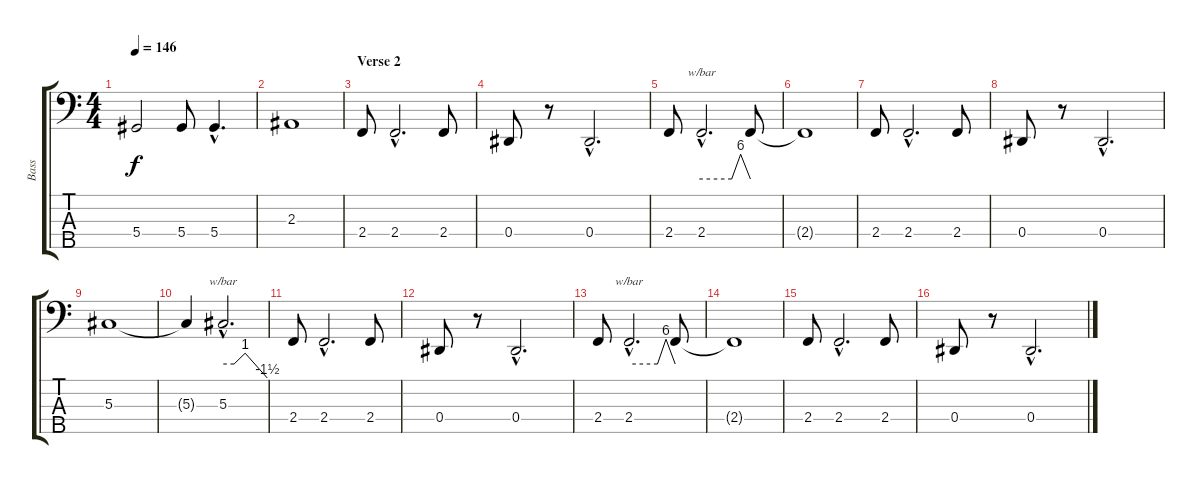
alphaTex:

\track ("Bass" "Bass") {instrument electricbasspick}
\staff {score tabs}
\tuning (Gb2 Db2 Ab1 Eb1 Bb0) {hide}
\ts (4 4)
\tempo 146
\clef f4
\ks c
5.4.2{dy f} 5.4.8 5.4{hac}.4{d} |
2.3.1 |
\section ("" "Verse 2")
2.4.8 2.4{hac}.2{d} 2.4.8 |
0.4.8 r.8 0.4{hac}.2{d} |
2.4.8 2.4{hac}.2{d tbe (custom default 0 0 37 0 48 24 60 0)} 2.4{t}.8 |
2.4{t}.1 |
2.4.8 2.4{hac}.2{d} 2.4.8 |
0.4.8 r.8 0.4{hac}.2{d} |
5.3.1 |
5.3{t}.4 5.3{hac}.2{d tbe (custom default 0 0 15 0 30 4 60 -6)} |
2.4.8 2.4{hac}.2{d} 2.4.8 |
0.4.8 r.8 0.4{hac}.2{d} |
2.4.8 2.4{hac}.2{d tbe (custom default 0 0 37 0 48 24 60 0)} 2.4{t}.8 |
2.4{t}.1 |
2.4.8 2.4{hac}.2{d} 2.4.8 |
0.4.8 r.8 0.4{hac}.2{d}
